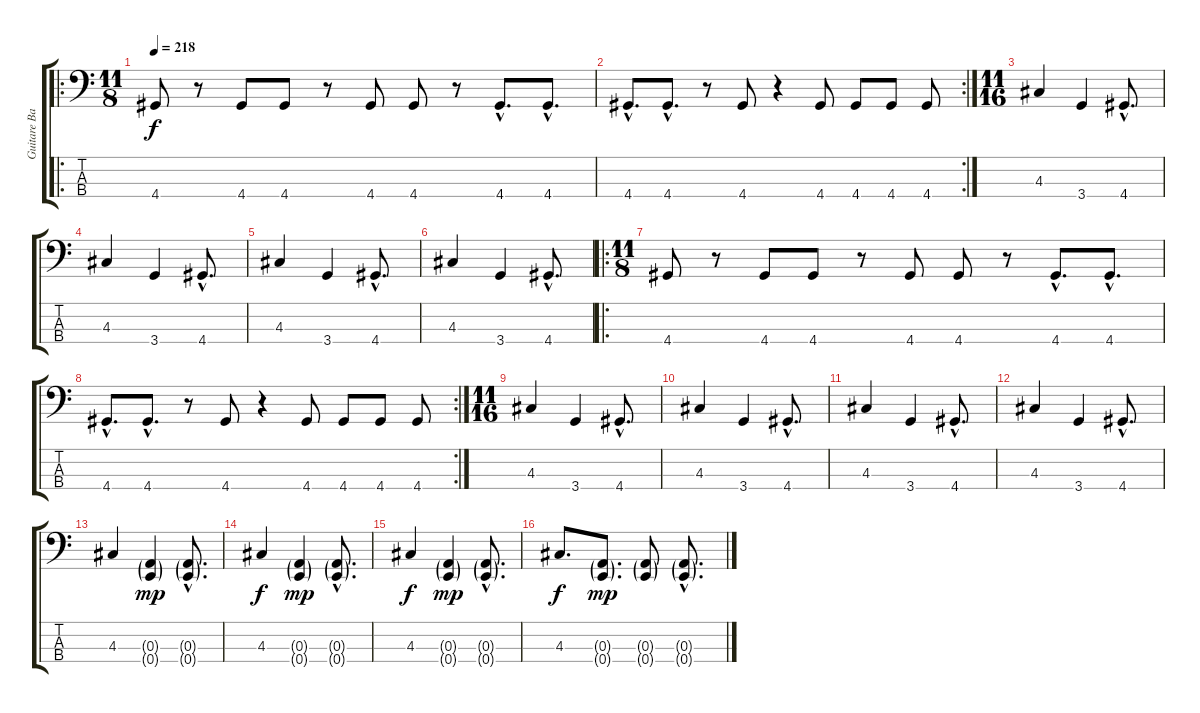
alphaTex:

\track ("Guitare Basse" "Guitare Ba") {instrument electricbasspick}
\staff {score tabs}
\tuning (G2 D2 A1 E1) {hide}
\ro
\ts (11 8)
\tempo 218
\tempo 200
\tempo 218
\clef f4
\ks c
4.4.8{dy f instrument electricbasspick} r.8 4.4.8 4.4.8 r.8 4.4.8 4.4.8 r.8 4.4{hac}.8{d} 4.4{hac}.8{d} |
\rc 2
4.4{hac}.8{d} 4.4{hac}.8{d} r.8 4.4.8 r.4 4.4.8 4.4.8 4.4.8 4.4.8 |
\ts (11 16)
4.3.4 3.4.4 4.4{hac}.8{d} |
4.3.4 3.4.4 4.4{hac}.8{d} |
4.3.4 3.4.4 4.4{hac}.8{d} |
4.3.4 3.4.4 4.4{hac}.8{d} |
\ro
\ts (11 8)
4.4.8 r.8 4.4.8 4.4.8 r.8 4.4.8 4.4.8 r.8 4.4{hac}.8{d} 4.4{hac}.8{d} |
\rc 2
4.4{hac}.8{d} 4.4{hac}.8{d} r.8 4.4.8 r.4 4.4.8 4.4.8 4.4.8 4.4.8 |
\ts (11 16)
4.3.4 3.4.4 4.4{hac}.8{d} |
4.3.4 3.4.4 4.4{hac}.8{d} |
4.3.4 3.4.4 4.4{hac}.8{d} |
4.3.4 3.4.4 4.4{hac}.8{d} |
4.3.4 (0.3{g} 0.4{g}).4{dy mp} (0.3{g hac} 0.4{g hac}).8{d} |
4.3.4{dy f} (0.3{g} 0.4{g}).4{dy mp} (0.3{g hac} 0.4{g hac}).8{d} |
4.3.4{dy f} (0.3{g} 0.4{g}).4{dy mp} (0.3{g hac} 0.4{g hac}).8{d} |
4.3.8{d dy f} (0.3{g} 0.4{g}).8{d dy mp} (0.3{g} 0.4{g}).8 (0.3{g hac} 0.4{g hac}).8{d}
